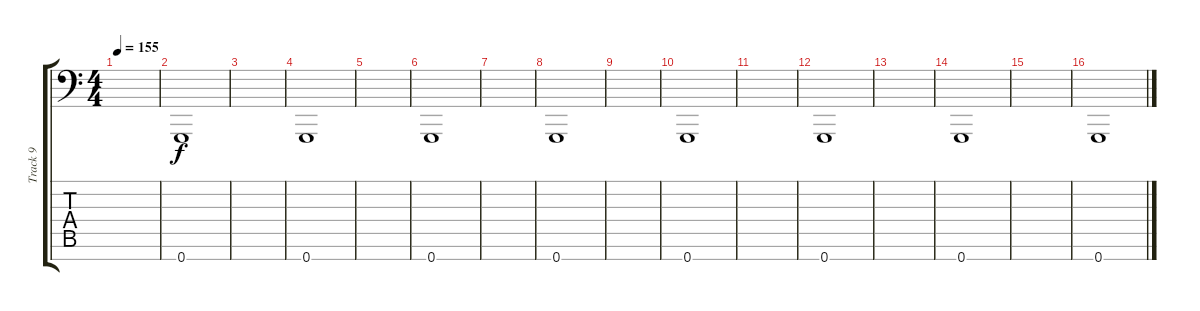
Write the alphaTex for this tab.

\track ("Track 9" "Track 9") {instrument gunshot}
\staff {score tabs}
\tuning (D4 A3 F3 C3 G2 D2 G1) {hide}
\ts (4 4)
\tempo 155
\clef f4
\ks c
|
0.7.1 |
|
0.7.1 |
|
0.7.1 |
|
0.7.1 |
|
0.7.1 |
|
0.7.1 |
|
0.7.1 |
|
0.7.1
